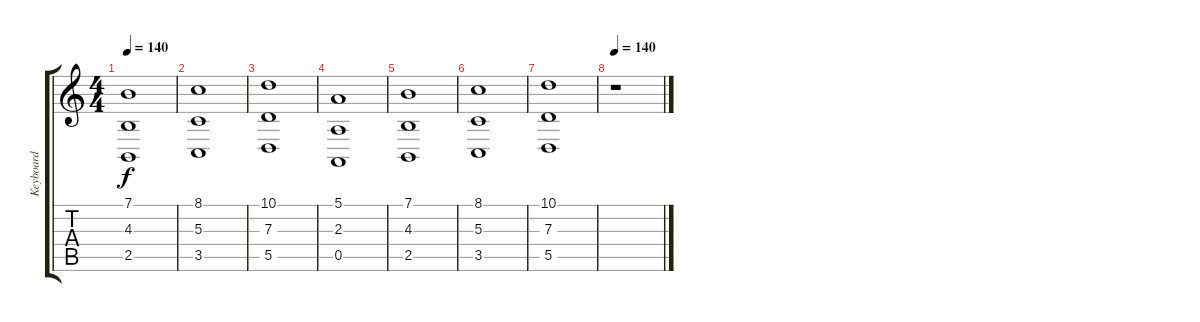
\track ("Keyboard" "Keyboard") {instrument stringensemble1}
\staff {score tabs}
\tuning (E4 B3 G3 D3 A2 E2) {hide}
\ts (4 4)
\tempo 140
\clef g2
\ks c
(7.1 4.3 2.5).1{dy f} |
(8.1 5.3 3.5).1 |
(10.1 7.3 5.5).1 |
(5.1 2.3 0.5).1{balance 8} |
(7.1 4.3 2.5).1 |
(8.1 5.3 3.5).1 |
(10.1 7.3 5.5).1 |
\tempo 140
r.1
